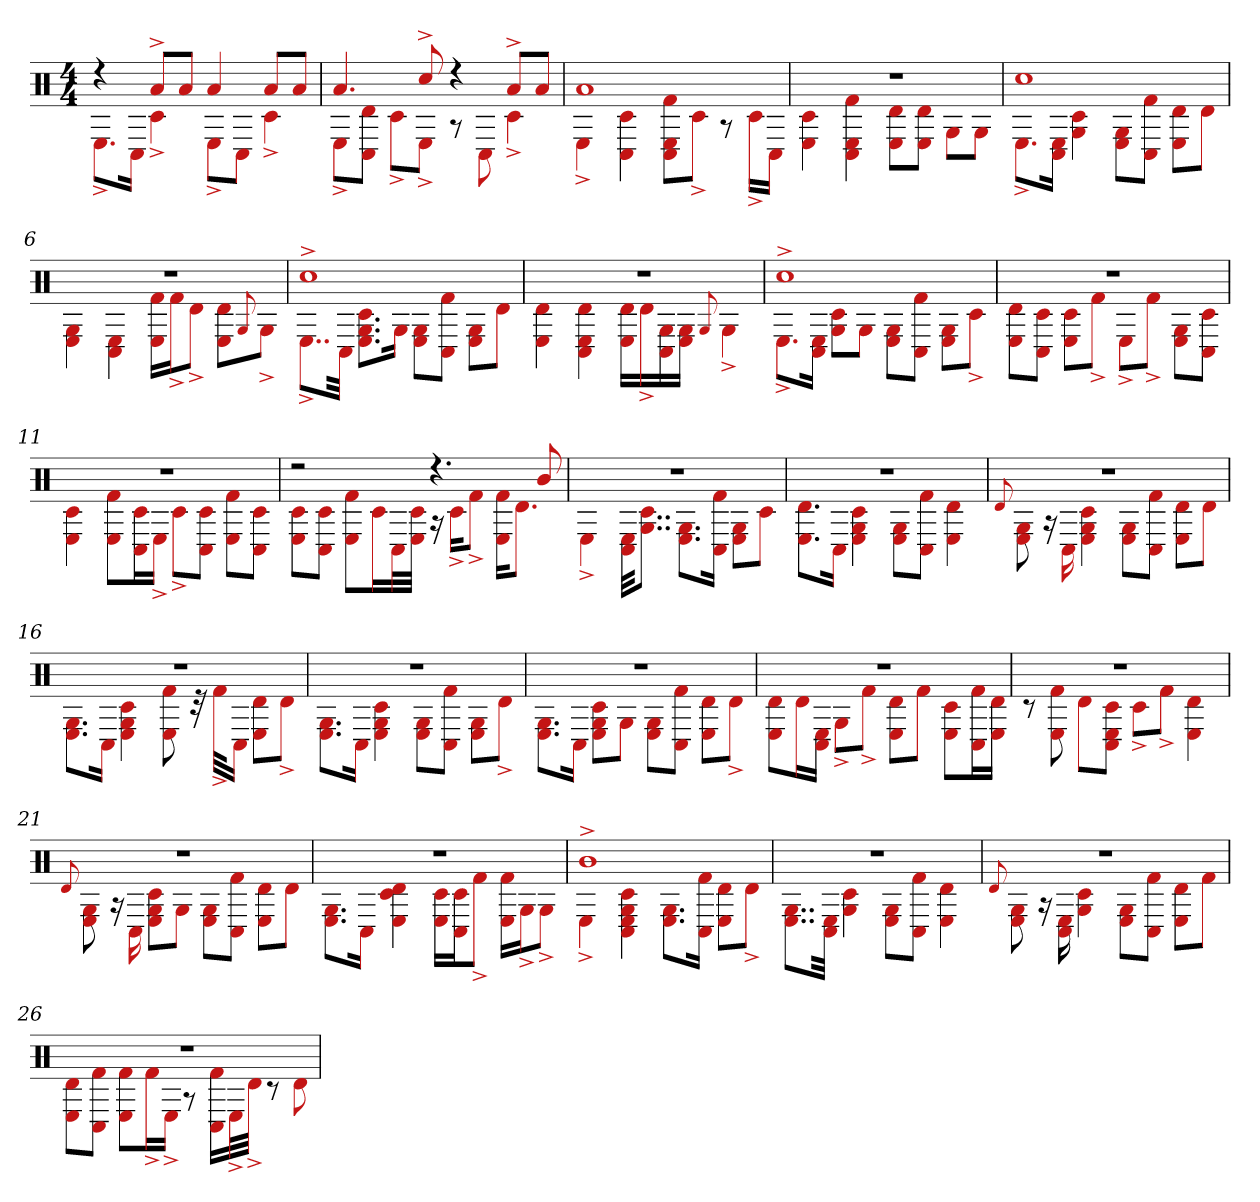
**kern
*part1
*staff1
*clefX
*k[]
*M4/4
=1
*^
4r	8.E^L
.	16C#Jk
8a^L	4c#^
8aJ	.
4a	8E^L
.	8C#J
8aL	4c#^
8aJ	.
=2	=2
4.a	8E^L
.	8C# 8dJ
.	8c#^L
8cc#^	8E^J
4r	8r
.	8C#
8a^L	4c#^
8aJ	.
=3	=3
1a	4E^
.	4C# 4c#
.	8C# 8E 8f#L
.	8c#^J
.	8r
.	16c#^LL
.	16C#JJ
=4	=4
1r	4E 4c#
.	4C# 4f# 4E
.	8E 8dL
.	8d 8EJ
.	8GL
.	8GJ
=5	=5
1cc#	8.E^L
.	16C# 16EJk
.	4c# 4G
.	8E 8GL
.	8f# 8C#J
.	8E 8dL
.	8dJ
=6	=6
1r	4E 4G
.	4C# 4E
.	16E 16f#LL
.	16f#^J
.	8d^J
.	8d 8EL
.	8qqG
.	8G^J
=7	=7
1cc#^	8..E^L
.	32C#Jkk
.	8.E 8.c# 8.GL
.	16GJk
.	8E 8GL
.	8f# 8C#J
.	8E 8GL
.	8dJ
=8	=8
1r	4E 4d
.	4C# 4E 4d
.	16E 16dLL
.	16d^
.	16C# 16G
.	16E 16GJJ
.	8qqG
.	4G^
=9	=9
1cc#^	8.E^L
.	16C# 16EJk
.	8c# 8GL
.	8GJ
.	8E 8GL
.	8f# 8C#J
.	8E 8GL
.	8c#^J
=10	=10
1r	8E 8dL
.	8c# 8C#J
.	8E 8c#L
.	8f#^J
.	8E^L
.	8f#^J
.	8E 8GL
.	8c# 8C#J
=11	=11
1r	4E 4c#
.	8E 8f#L
.	16c# 16C#L
.	16E^JJ
.	8c#^L
.	8c# 8C#J
.	8f# 8EL
.	8c# 8C#J
=12	=12
2r	8E 8c#L
.	8c# 8C#J
.	8E 8f#L
.	16c#L
.	32C#L
.	32E 32c#JJJ
4.r	16r
.	16c#^KL
.	8f#^J
.	16E 16f#KL
.	8.dJ
8b	.
=13	=13
1r	4E^
.	32C# 32EKKL
.	8..c# 8..GJ
.	8.E 8.GL
.	16C# 16f#Jk
.	8E 8GL
.	8c#J
=14	=14
1r	8.E 8.dL
.	16C#Jk
.	4E 4c# 4G
.	8E 8GL
.	8C# 8f#J
.	4E 4d
=15	=15
.	8qqd
1r	8E 8G
.	16r
.	16C#
.	4c# 4E 4G
.	8E 8GL
.	8C# 8f#J
.	8E 8dL
.	8dJ
=16	=16
1r	8.E 8.GL
.	16C#Jk
.	4c# 4E 4G
.	8E 8f#
.	32r
.	32f#^KLL
.	16C#JJ
.	8E 8dL
.	8d^J
=17	=17
1r	8.E 8.GL
.	16C#Jk
.	4E 4c# 4G
.	8E 8GL
.	8C# 8f#J
.	8E 8GL
.	8d^J
=18	=18
1r	8.E 8.GL
.	16C#Jk
.	8E 8c# 8GL
.	8GJ
.	8E 8GL
.	8C# 8f#J
.	8E 8dL
.	8d^J
=19	=19
1r	8E 8dL
.	16dL
.	16C# 16EJJ
.	8G^L
.	8f#^J
.	8E 8dL
.	8f#J
.	8c# 8EL
.	16f# 16C#L
.	16E 16dJJ
=20	=20
1r	8r
.	8f# 8E
.	8dL
.	8c# 8C# 8EJ
.	8c#^L
.	8f#^J
.	4d 4E
=21	=21
.	8qqd
1r	8E 8G
.	16r
.	16C#
.	8E 8c# 8GL
.	8GJ
.	8E 8GL
.	8f# 8C#J
.	8E 8dL
.	8dJ
=22	=22
1r	8.E 8.GL
.	16C#Jk
.	4E 4c# 4d
.	16E 16c#LL
.	16C# 16c#J
.	8f#^J
.	16E 16f#LL
.	16G^J
.	8G^J
=23	=23
1b^	4E^
.	4C# 4E 4c# 4G
.	8.E 8.GL
.	16f# 16C#Jk
.	8E 8dL
.	8d^J
=24	=24
1r	8..E 8..GL
.	32C# 32EJkk
.	4c# 4G
.	8E 8GL
.	8f# 8C#J
.	4E 4d
=25	=25
.	8qqd
1r	8E 8G
.	16r
.	16C# 16E
.	4c# 4G
.	8E 8GL
.	8f# 8C#J
.	8E 8dL
.	8f#J
=26	=26
1r	8E 8dL
.	8f# 8C#J
.	8E 8f#L
.	16f#^L
.	16E^JJ
.	8r
.	16C# 16f#LL
.	32E^L
.	32d^JJJ
.	8r
.	8d
*v	*v
=
*-
